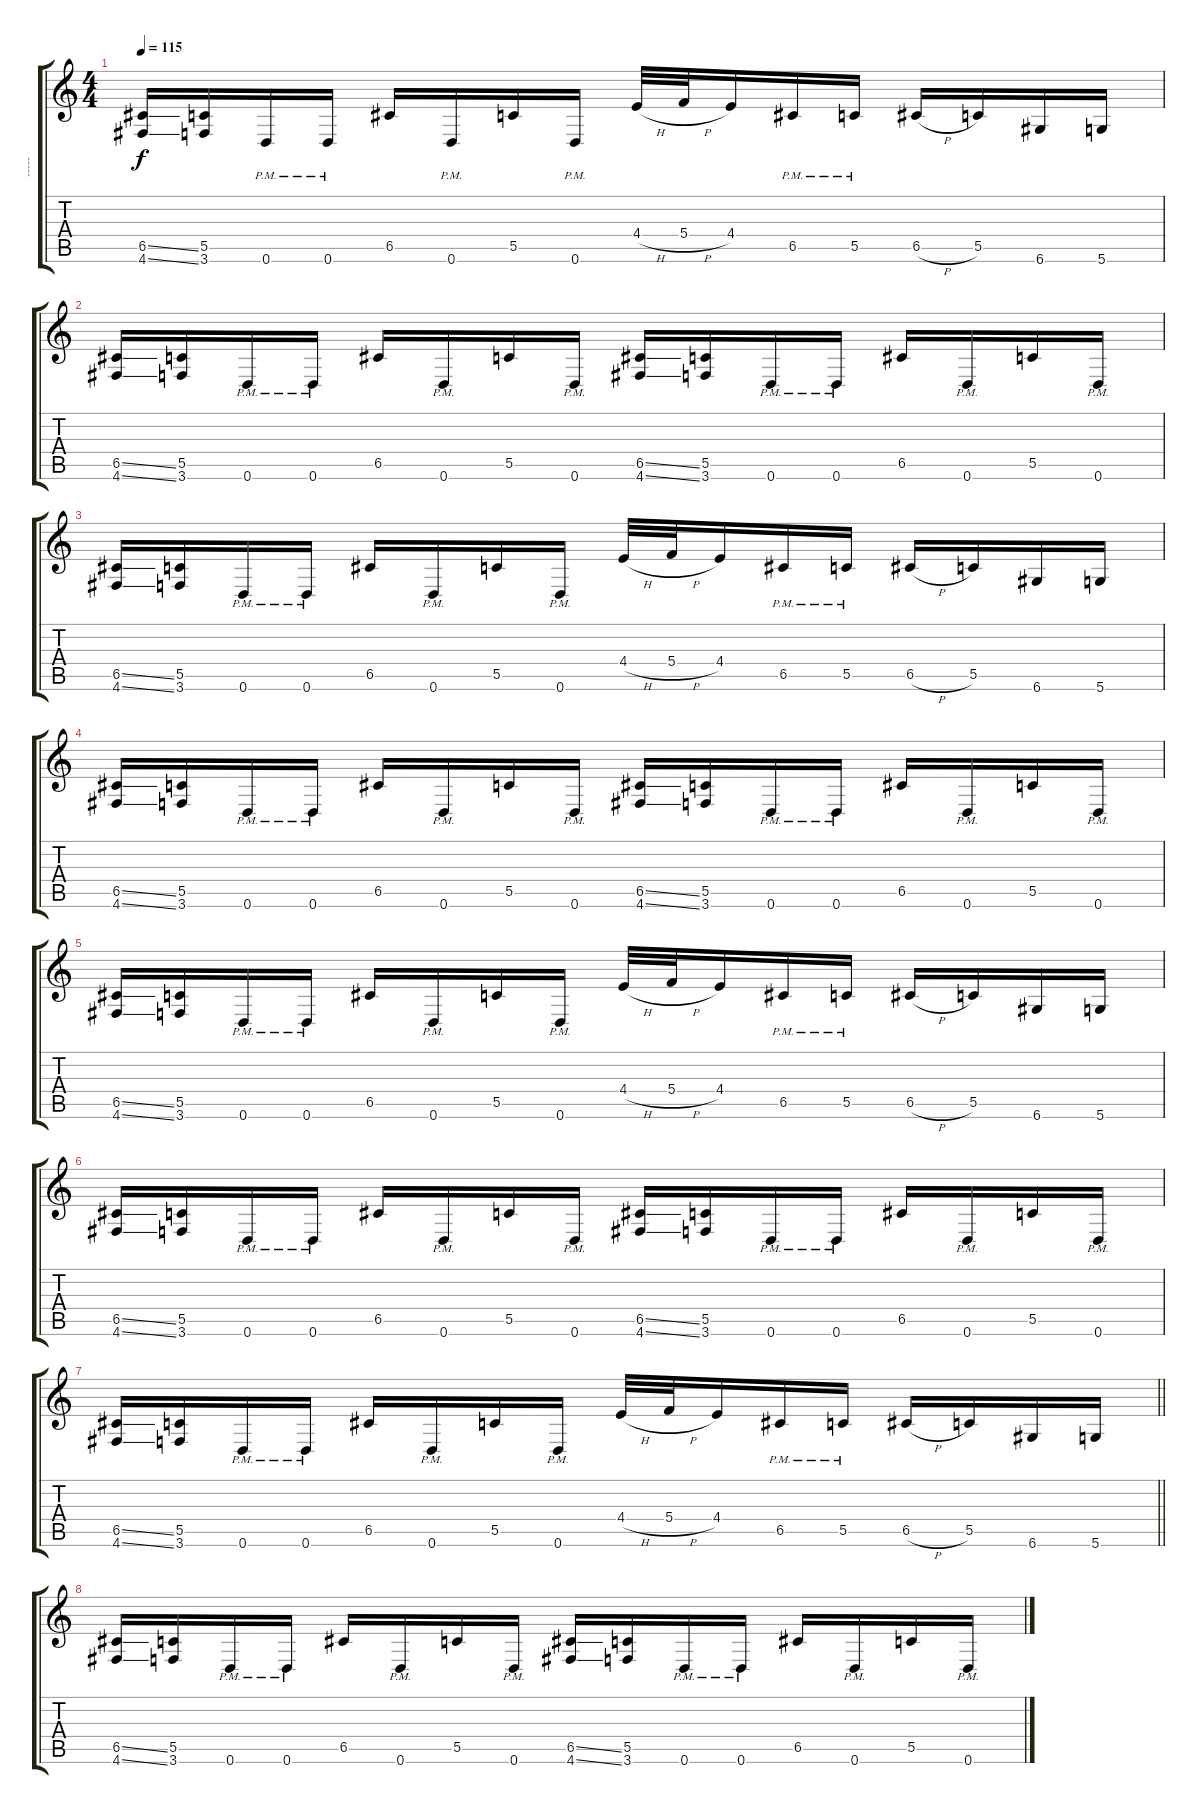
\track ("-----" "-----") {instrument distortionguitar}
\staff {score tabs}
\tuning (D4 A3 F3 C3 G2 D2) {hide}
\ts (4 4)
\tempo 115
\clef g2
\ks c
(6.5{ss} 4.6{ss}).16{dy f} (5.5 3.6).16 0.6{pm}.16 0.6{pm}.16 6.5.16 0.6{pm}.16 5.5.16 0.6{pm}.16 4.4{h}.32 5.4{h}.32 4.4.16 6.5{pm}.16 5.5{pm}.16 6.5{h}.16 5.5.16 6.6.16 5.6.16 |
(6.5{ss} 4.6{ss}).16 (5.5 3.6).16 0.6{pm}.16 0.6{pm}.16 6.5.16 0.6{pm}.16 5.5.16 0.6{pm}.16 (6.5{ss} 4.6{ss}).16 (5.5 3.6).16 0.6{pm}.16 0.6{pm}.16 6.5.16 0.6{pm}.16 5.5.16 0.6{pm}.16 |
(6.5{ss} 4.6{ss}).16 (5.5 3.6).16 0.6{pm}.16 0.6{pm}.16 6.5.16 0.6{pm}.16 5.5.16 0.6{pm}.16 4.4{h}.32 5.4{h}.32 4.4.16 6.5{pm}.16 5.5{pm}.16 6.5{h}.16 5.5.16 6.6.16 5.6.16 |
(6.5{ss} 4.6{ss}).16 (5.5 3.6).16 0.6{pm}.16 0.6{pm}.16 6.5.16 0.6{pm}.16 5.5.16 0.6{pm}.16 (6.5{ss} 4.6{ss}).16 (5.5 3.6).16 0.6{pm}.16 0.6{pm}.16 6.5.16 0.6{pm}.16 5.5.16 0.6{pm}.16 |
(6.5{ss} 4.6{ss}).16 (5.5 3.6).16 0.6{pm}.16 0.6{pm}.16 6.5.16 0.6{pm}.16 5.5.16 0.6{pm}.16 4.4{h}.32 5.4{h}.32 4.4.16 6.5{pm}.16 5.5{pm}.16 6.5{h}.16 5.5.16 6.6.16 5.6.16 |
(6.5{ss} 4.6{ss}).16 (5.5 3.6).16 0.6{pm}.16 0.6{pm}.16 6.5.16 0.6{pm}.16 5.5.16 0.6{pm}.16 (6.5{ss} 4.6{ss}).16 (5.5 3.6).16 0.6{pm}.16 0.6{pm}.16 6.5.16 0.6{pm}.16 5.5.16 0.6{pm}.16 |
\barLineRight lightlight
(6.5{ss} 4.6{ss}).16 (5.5 3.6).16 0.6{pm}.16 0.6{pm}.16 6.5.16 0.6{pm}.16 5.5.16 0.6{pm}.16 4.4{h}.32 5.4{h}.32 4.4.16 6.5{pm}.16 5.5{pm}.16 6.5{h}.16 5.5.16 6.6.16 5.6.16 |
(6.5{ss} 4.6{ss}).16 (5.5 3.6).16 0.6{pm}.16 0.6{pm}.16 6.5.16 0.6{pm}.16 5.5.16 0.6{pm}.16 (6.5{ss} 4.6{ss}).16 (5.5 3.6).16 0.6{pm}.16 0.6{pm}.16 6.5.16 0.6{pm}.16 5.5.16 0.6{pm}.16
